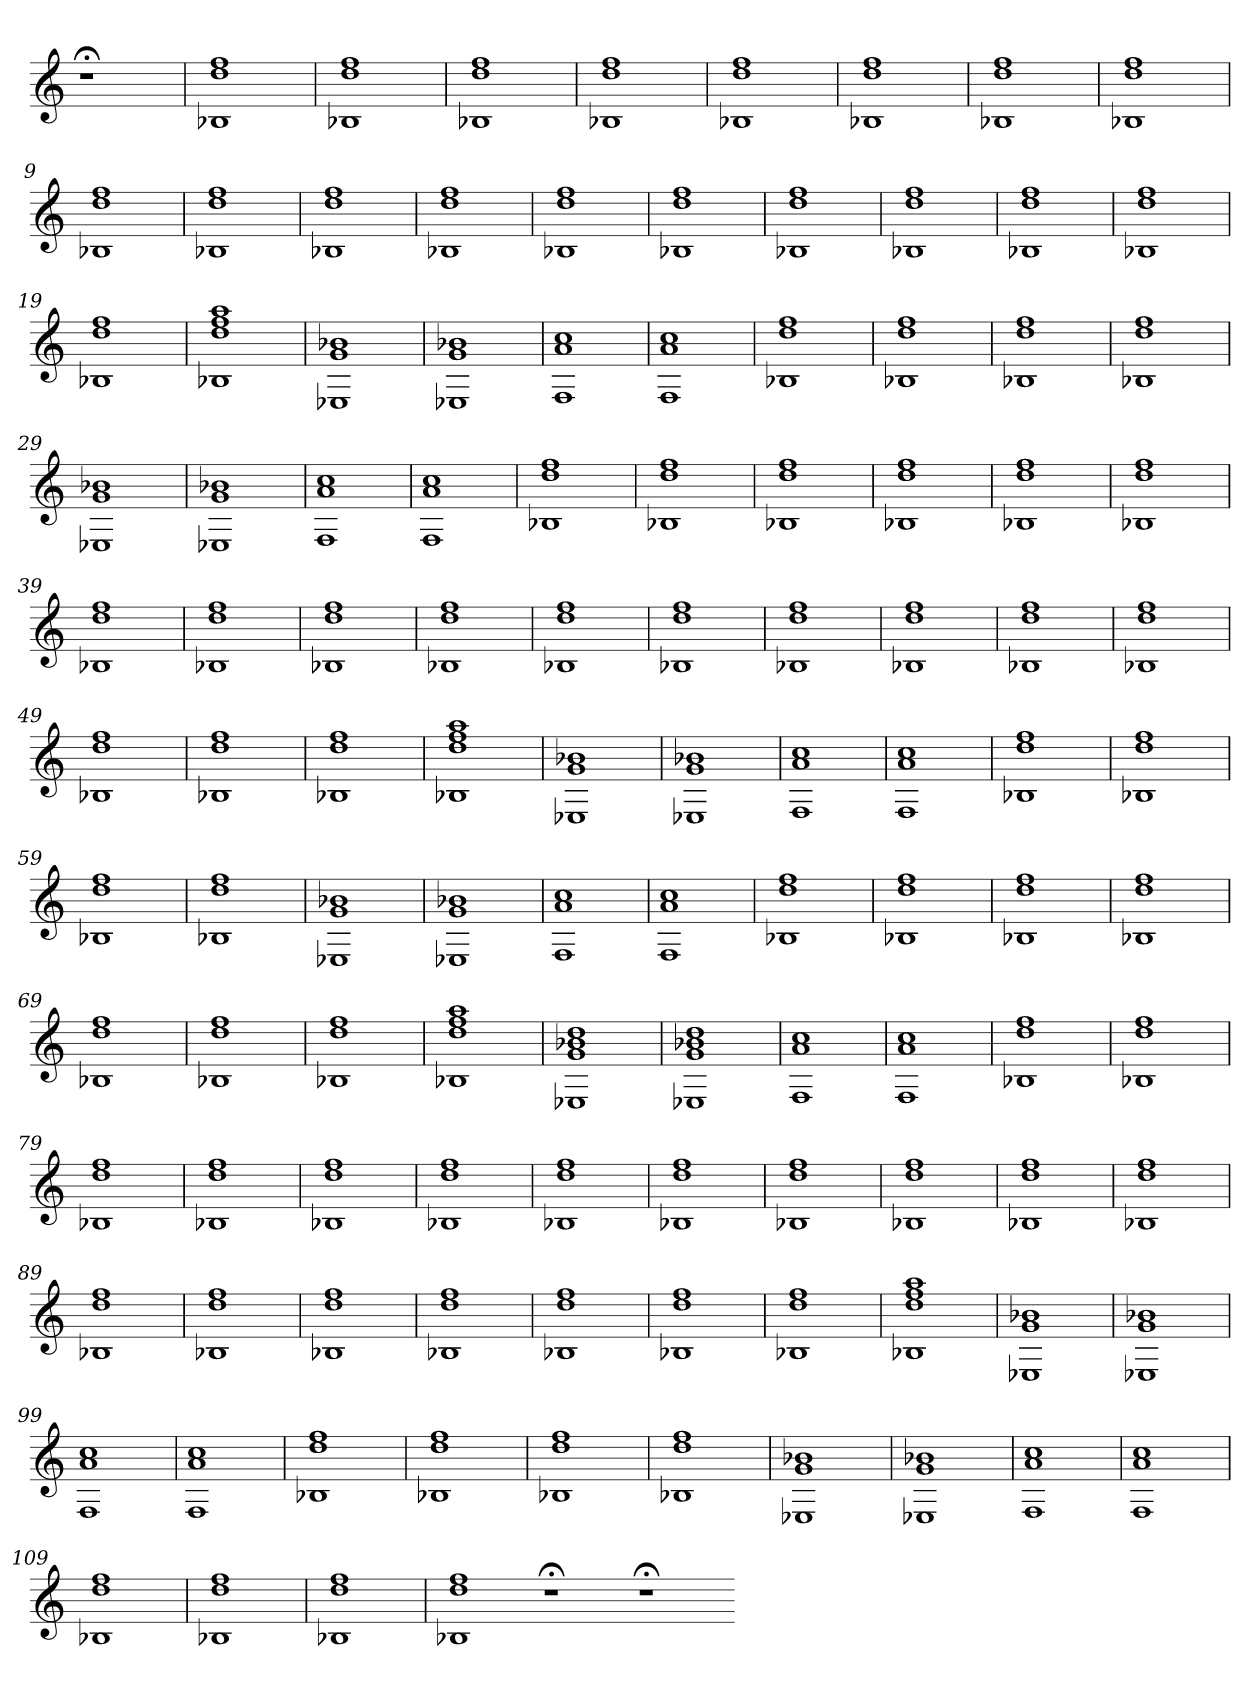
**kern
*part1
*staff1
=
1r;<
=1
1B-X 1dd 1ff
=2
1B-X 1dd 1ff
=3
1B-X 1dd 1ff
=4
1B-X 1dd 1ff
=5
1B-X 1dd 1ff
=6
1B-X 1dd 1ff
=7
1B-X 1dd 1ff
=8
1B-X 1dd 1ff
=9
1B-X 1dd 1ff
=10
1B-X 1dd 1ff
=11
1B-X 1dd 1ff
=12
1B-X 1dd 1ff
=13
1B-X 1dd 1ff
=14
1B-X 1dd 1ff
=15
1B-X 1dd 1ff
=16
1B-X 1dd 1ff
=17
1B-X 1dd 1ff
=18
1B-X 1dd 1ff
=19
1B-X 1dd 1ff
=20
1B-X 1dd 1ff 1aa
=21
1E-X 1g 1b-X
=22
1E-X 1g 1b-X
=23
1F 1a 1cc
=24
1F 1a 1cc
=25
1B-X 1dd 1ff
=26
1B-X 1dd 1ff
=27
1B-X 1dd 1ff
=28
1B-X 1dd 1ff
=29
1E-X 1g 1b-X
=30
1E-X 1g 1b-X
=31
1F 1a 1cc
=32
1F 1a 1cc
=33
1B-X 1dd 1ff
=34
1B-X 1dd 1ff
=35
1B-X 1dd 1ff
=36
1B-X 1dd 1ff
=37
1B-X 1dd 1ff
=38
1B-X 1dd 1ff
=39
1B-X 1dd 1ff
=40
1B-X 1dd 1ff
=41
1B-X 1dd 1ff
=42
1B-X 1dd 1ff
=43
1B-X 1dd 1ff
=44
1B-X 1dd 1ff
=45
1B-X 1dd 1ff
=46
1B-X 1dd 1ff
=47
1B-X 1dd 1ff
=48
1B-X 1dd 1ff
=49
1B-X 1dd 1ff
=50
1B-X 1dd 1ff
=51
1B-X 1dd 1ff
=52
1B-X 1dd 1ff 1aa
=53
1E-X 1g 1b-X
=54
1E-X 1g 1b-X
=55
1F 1a 1cc
=56
1F 1a 1cc
=57
1B-X 1dd 1ff
=58
1B-X 1dd 1ff
=59
1B-X 1dd 1ff
=60
1B-X 1dd 1ff
=61
1E-X 1g 1b-X
=62
1E-X 1g 1b-X
=63
1F 1a 1cc
=64
1F 1a 1cc
=65
1B-X 1dd 1ff
=66
1B-X 1dd 1ff
=67
1B-X 1dd 1ff
=68
1B-X 1dd 1ff
=69
1B-X 1dd 1ff
=70
1B-X 1dd 1ff
=71
1B-X 1dd 1ff
=72
1B-X 1dd 1ff 1aa
=73
1E-X 1g 1b-X 1dd
=74
1E-X 1g 1b-X 1dd
=75
1F 1a 1cc
=76
1F 1a 1cc
=77
1B-X 1dd 1ff
=78
1B-X 1dd 1ff
=79
1B-X 1dd 1ff
=80
1B-X 1dd 1ff
=81
1B-X 1dd 1ff
=82
1B-X 1dd 1ff
=83
1B-X 1dd 1ff
=84
1B-X 1dd 1ff
=85
1B-X 1dd 1ff
=86
1B-X 1dd 1ff
=87
1B-X 1dd 1ff
=88
1B-X 1dd 1ff
=89
1B-X 1dd 1ff
=90
1B-X 1dd 1ff
=91
1B-X 1dd 1ff
=92
1B-X 1dd 1ff
=93
1B-X 1dd 1ff
=94
1B-X 1dd 1ff
=95
1B-X 1dd 1ff
=96
1B-X 1dd 1ff 1aa
=97
1E-X 1g 1b-X
=98
1E-X 1g 1b-X
=99
1F 1a 1cc
=100
1F 1a 1cc
=101
1B-X 1dd 1ff
=102
1B-X 1dd 1ff
=103
1B-X 1dd 1ff
=104
1B-X 1dd 1ff
=105
1E-X 1g 1b-X
=106
1E-X 1g 1b-X
=107
1F 1a 1cc
=108
1F 1a 1cc
=109
1B-X 1dd 1ff
=110
1B-X 1dd 1ff
=111
1B-X 1dd 1ff
=112
1B-X 1dd 1ff
1r;<
1r;<
=-
*-
